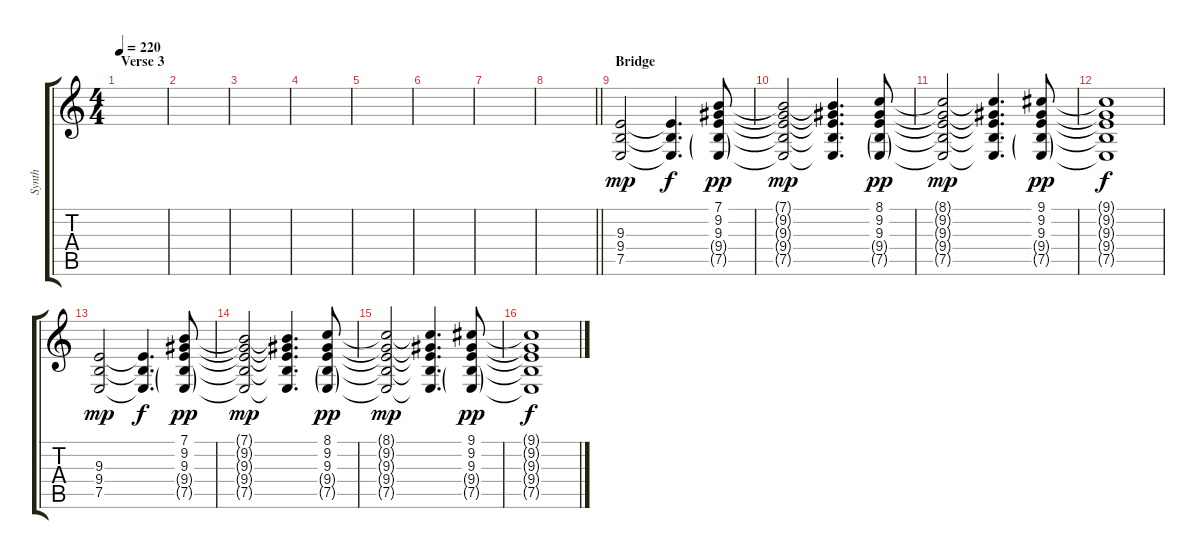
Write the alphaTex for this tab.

\track ("Synth" "Synth") {instrument lead2sawtooth}
\staff {score tabs}
\tuning (E4 B3 G3 D3 A2 E2) {hide}
\ts (4 4)
\section ("" "Verse 3")
\tempo 220
\clef g2
\ks c
|
|
|
|
|
|
|
\barLineRight lightlight
|
\section ("" "Bridge")
(9.3 9.4 7.5).2{dy mp instrument pad2warm} (9.3{t} 9.4{t} 7.5{t}).4{d dy f} (7.1 9.2 9.3 9.4{g} 7.5{g}).8{dy pp} |
(7.1{t} 9.2{t} 9.3{t} 9.4{t} 7.5{t}).2{dy mp} (7.1{t} 9.2{t} 9.3{t} 9.4{t} 7.5{t}).4{d} (8.1 9.2 9.3 9.4{g} 7.5{g}).8{dy pp} |
(8.1{t} 9.2{t} 9.3{t} 9.4{t} 7.5{t}).2{dy mp} (8.1{t} 9.2{t} 9.3{t} 9.4{t} 7.5{t}).4{d} (9.1 9.2 9.3 9.4{g} 7.5{g}).8{dy pp} |
(9.1{t} 9.2{t} 9.3{t} 9.4{t} 7.5{t}).1{dy f} |
(9.3 9.4 7.5).2{dy mp} (9.3{t} 9.4{t} 7.5{t}).4{d dy f} (7.1 9.2 9.3 9.4{g} 7.5{g}).8{dy pp} |
(7.1{t} 9.2{t} 9.3{t} 9.4{t} 7.5{t}).2{dy mp} (7.1{t} 9.2{t} 9.3{t} 9.4{t} 7.5{t}).4{d} (8.1 9.2 9.3 9.4{g} 7.5{g}).8{dy pp} |
(8.1{t} 9.2{t} 9.3{t} 9.4{t} 7.5{t}).2{dy mp} (8.1{t} 9.2{t} 9.3{t} 9.4{t} 7.5{t}).4{d} (9.1 9.2 9.3 9.4{g} 7.5{g}).8{dy pp} |
(9.1{t} 9.2{t} 9.3{t} 9.4{t} 7.5{t}).1{dy f}
